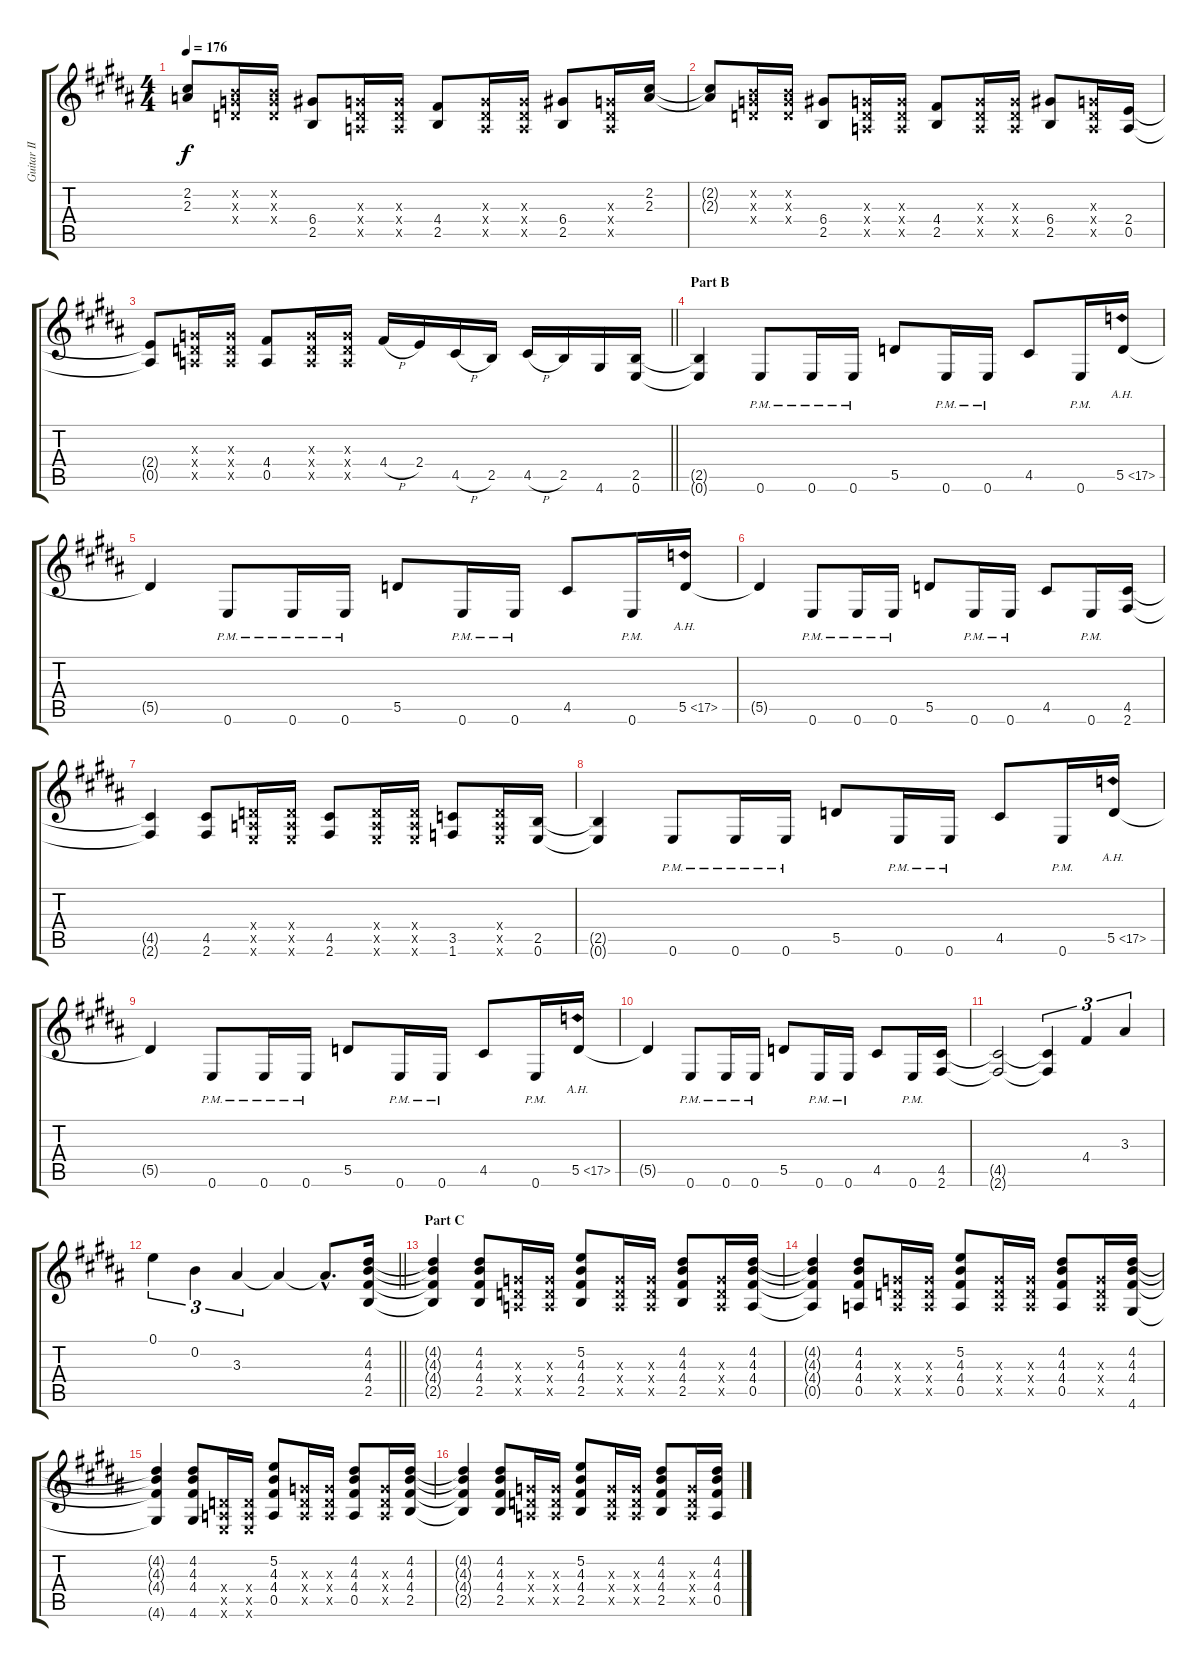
\track ("Guitar II (Daita)" "Guitar II ") {instrument distortionguitar}
\staff {score tabs}
\tuning (E4 B3 G3 D3 A2 E2) {hide}
\ts (4 4)
\tempo 176
\clef g2
\ks b
(2.2{t} 2.3{t}).8{dy f} (0.2{x} 0.3{x} 0.4{x}).16 (0.2{x} 0.3{x} 0.4{x}).16 (6.4 2.5).8 (0.3{x} 0.4{x} 0.5{x}).16 (0.3{x} 0.4{x} 0.5{x}).16 (4.4 2.5).8 (0.3{x} 0.4{x} 0.5{x}).16 (0.3{x} 0.4{x} 0.5{x}).16 (6.4 2.5).8 (0.3{x} 0.4{x} 0.5{x}).16 (2.2 2.3).16 |
(2.2{t} 2.3{t}).8 (0.2{x} 0.3{x} 0.4{x}).16 (0.2{x} 0.3{x} 0.4{x}).16 (6.4 2.5).8 (0.3{x} 0.4{x} 0.5{x}).16 (0.3{x} 0.4{x} 0.5{x}).16 (4.4 2.5).8 (0.3{x} 0.4{x} 0.5{x}).16 (0.3{x} 0.4{x} 0.5{x}).16 (6.4 2.5).8 (0.3{x} 0.4{x} 0.5{x}).16 (2.4 0.5).16 |
\barLineRight lightlight
(2.4{t} 0.5{t}).8 (0.3{x} 0.4{x} 0.5{x}).16 (0.3{x} 0.4{x} 0.5{x}).16 (4.4 0.5).8 (0.3{x} 0.4{x} 0.5{x}).16 (0.3{x} 0.4{x} 0.5{x}).16 4.4{h}.16 2.4.16 4.5{h}.16 2.5.16 4.5{h}.16 2.5.16 4.6.16 (2.5 0.6).16 |
\section ("" "Part B")
(2.5{t} 0.6{t}).4 0.6{pm}.8 0.6{pm}.16 0.6{pm}.16 5.5.8 0.6{pm}.16 0.6{pm}.16 4.5.8 0.6{pm}.16 5.5{ah 12}.16 |
5.5{t}.4 0.6{pm}.8 0.6{pm}.16 0.6{pm}.16 5.5.8 0.6{pm}.16 0.6{pm}.16 4.5.8 0.6{pm}.16 5.5{ah 12}.16 |
5.5{t}.4 0.6{pm}.8 0.6{pm}.16 0.6{pm}.16 5.5.8 0.6{pm}.16 0.6{pm}.16 4.5.8 0.6{pm}.16 (4.5 2.6).16 |
(4.5{t} 2.6{t}).4 (4.5 2.6).8 (0.4{x} 0.5{x} 0.6{x}).16 (0.4{x} 0.5{x} 0.6{x}).16 (4.5 2.6).8 (0.4{x} 0.5{x} 0.6{x}).16 (0.4{x} 0.5{x} 0.6{x}).16 (3.5 1.6).8 (0.4{x} 0.5{x} 0.6{x}).16 (2.5 0.6).16 |
(2.5{t} 0.6{t}).4 0.6{pm}.8 0.6{pm}.16 0.6{pm}.16 5.5.8 0.6{pm}.16 0.6{pm}.16 4.5.8 0.6{pm}.16 5.5{ah 12}.16 |
5.5{t}.4 0.6{pm}.8 0.6{pm}.16 0.6{pm}.16 5.5.8 0.6{pm}.16 0.6{pm}.16 4.5.8 0.6{pm}.16 5.5{ah 12}.16 |
5.5{t}.4 0.6{pm}.8 0.6{pm}.16 0.6{pm}.16 5.5.8 0.6{pm}.16 0.6{pm}.16 4.5.8 0.6{pm}.16 (4.5 2.6).16 |
(4.5{t} 2.6{t}).2 (4.5{t} 2.6{t}).4{tu (3 2)} 4.4.4{tu (3 2)} 3.3.4{tu (3 2)} |
\barLineRight lightlight
0.1.4{tu (3 2)} 0.2.4{tu (3 2)} 3.3.4{tu (3 2)} 3.3{t}.4 3.3{hac t}.8{d} (4.2 4.3 4.4 2.5).16 |
\section ("" "Part C")
(4.2{t} 4.3{t} 4.4{t} 2.5{t}).4 (4.2 4.3 4.4 2.5).8 (0.3{x} 0.4{x} 0.5{x}).16 (0.3{x} 0.4{x} 0.5{x}).16 (5.2 4.3 4.4 2.5).8 (0.3{x} 0.4{x} 0.5{x}).16 (0.3{x} 0.4{x} 0.5{x}).16 (4.2 4.3 4.4 2.5).8 (0.3{x} 0.4{x} 0.5{x}).16 (4.2 4.3 4.4 0.5).16 |
(4.2{t} 4.3{t} 4.4{t} 0.5{t}).4 (4.2 4.3 4.4 0.5).8 (0.3{x} 0.4{x} 0.5{x}).16 (0.3{x} 0.4{x} 0.5{x}).16 (5.2 4.3 4.4 0.5).8 (0.3{x} 0.4{x} 0.5{x}).16 (0.3{x} 0.4{x} 0.5{x}).16 (4.2 4.3 4.4 0.5).8 (0.3{x} 0.4{x} 0.5{x}).16 (4.2 4.3 4.4 4.6).16 |
(4.2{t} 4.3{t} 4.4{t} 4.6{t}).4 (4.2 4.3 4.4 4.6).8 (0.4{x} 0.5{x} 0.6{x}).16 (0.4{x} 0.5{x} 0.6{x}).16 (5.2 4.3 4.4 0.5).8 (0.3{x} 0.4{x} 0.5{x}).16 (0.3{x} 0.4{x} 0.5{x}).16 (4.2 4.3 4.4 0.5).8 (0.3{x} 0.4{x} 0.5{x}).16 (4.2 4.3 4.4 2.5).16 |
(4.2{t} 4.3{t} 4.4{t} 2.5{t}).4 (4.2 4.3 4.4 2.5).8 (0.3{x} 0.4{x} 0.5{x}).16 (0.3{x} 0.4{x} 0.5{x}).16 (5.2 4.3 4.4 2.5).8 (0.3{x} 0.4{x} 0.5{x}).16 (0.3{x} 0.4{x} 0.5{x}).16 (4.2 4.3 4.4 2.5).8 (0.3{x} 0.4{x} 0.5{x}).16 (4.2 4.3 4.4 0.5).16
